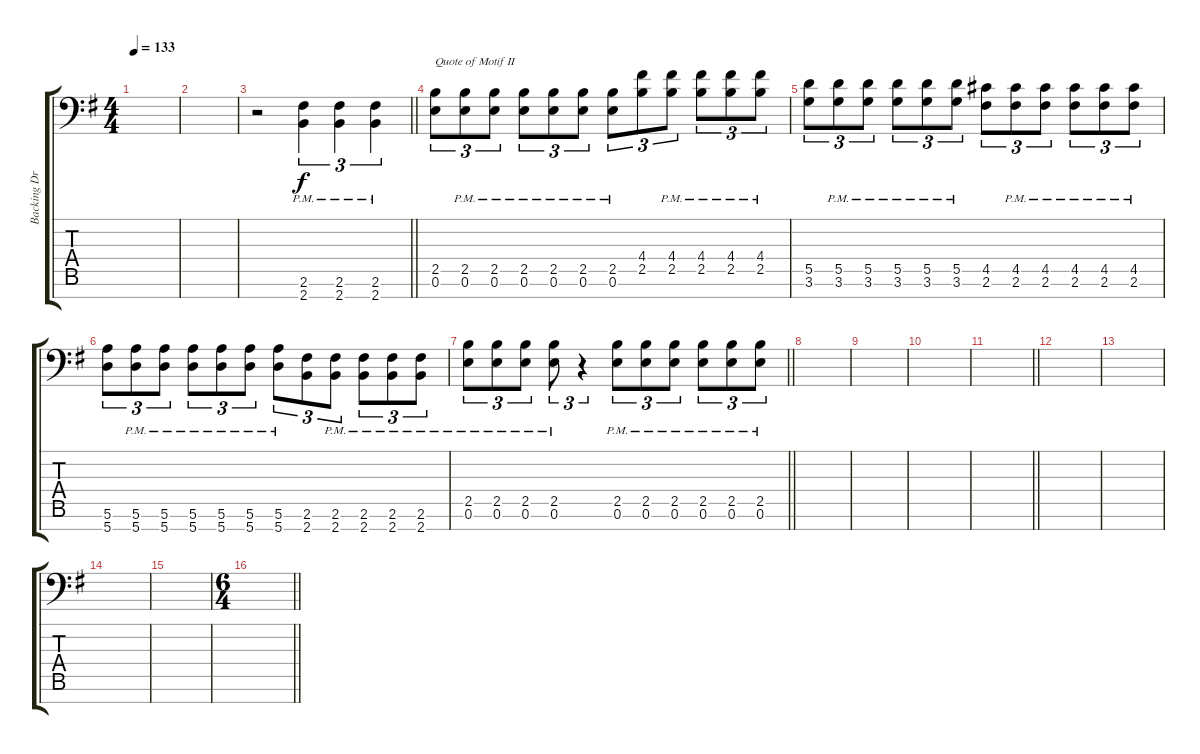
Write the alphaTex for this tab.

\track ("Backing Dropped A" "Backing Dr") {instrument distortionguitar}
\staff {score tabs}
\tuning (E4 B3 G3 D3 A2 E2 A1) {hide}
\ts (4 4)
\tempo 133
\clef f4
\ks eminor
|
|
\barLineRight lightlight
r.2 (2.6{pm} 2.7{pm}).4{tu (3 2)} (2.6{pm} 2.7{pm}).4{tu (3 2)} (2.6{pm} 2.7{pm}).4{tu (3 2)} |
(2.5 0.6).8{tu (3 2) txt "Quote of Motif II"} (2.5{pm} 0.6{pm}).8{tu (3 2)} (2.5{pm} 0.6{pm}).8{tu (3 2)} (2.5{pm} 0.6{pm}).8{tu (3 2)} (2.5{pm} 0.6{pm}).8{tu (3 2)} (2.5{pm} 0.6{pm}).8{tu (3 2)} (2.5{pm} 0.6{pm}).8{tu (3 2)} (4.4 2.5).8{tu (3 2)} (4.4{pm} 2.5{pm}).8{tu (3 2)} (4.4{pm} 2.5{pm}).8{tu (3 2)} (4.4{pm} 2.5{pm}).8{tu (3 2)} (4.4{pm} 2.5{pm}).8{tu (3 2)} |
(5.5 3.6).8{tu (3 2)} (5.5{pm} 3.6{pm}).8{tu (3 2)} (5.5{pm} 3.6{pm}).8{tu (3 2)} (5.5{pm} 3.6{pm}).8{tu (3 2)} (5.5{pm} 3.6{pm}).8{tu (3 2)} (5.5{pm} 3.6{pm}).8{tu (3 2)} (4.5 2.6).8{tu (3 2)} (4.5{pm} 2.6{pm}).8{tu (3 2)} (4.5{pm} 2.6{pm}).8{tu (3 2)} (4.5{pm} 2.6{pm}).8{tu (3 2)} (4.5{pm} 2.6{pm}).8{tu (3 2)} (4.5{pm} 2.6{pm}).8{tu (3 2)} |
(5.6 5.7).8{tu (3 2)} (5.6{pm} 5.7{pm}).8{tu (3 2)} (5.6{pm} 5.7{pm}).8{tu (3 2)} (5.6{pm} 5.7{pm}).8{tu (3 2)} (5.6{pm} 5.7{pm}).8{tu (3 2)} (5.6{pm} 5.7{pm}).8{tu (3 2)} (5.6{pm} 5.7{pm}).8{tu (3 2)} (2.6 2.7).8{tu (3 2)} (2.6{pm} 2.7{pm}).8{tu (3 2)} (2.6{pm} 2.7{pm}).8{tu (3 2)} (2.6{pm} 2.7{pm}).8{tu (3 2)} (2.6{pm} 2.7{pm}).8{tu (3 2)} |
\barLineRight lightlight
(2.5{pm} 0.6{pm}).8{tu (3 2)} (2.5{pm} 0.6{pm}).8{tu (3 2)} (2.5{pm} 0.6{pm}).8{tu (3 2)} (2.5{pm} 0.6{pm}).8{tu (3 2)} r.4{tu (3 2)} (2.5{pm} 0.6{pm}).8{tu (3 2)} (2.5{pm} 0.6{pm}).8{tu (3 2)} (2.5{pm} 0.6{pm}).8{tu (3 2)} (2.5{pm} 0.6{pm}).8{tu (3 2)} (2.5{pm} 0.6{pm}).8{tu (3 2)} (2.5{pm} 0.6{pm}).8{tu (3 2)} |
\section ("" "")
|
|
|
\barLineRight lightlight
|
|
|
|
|
\ts (6 4)
\barLineRight lightlight
